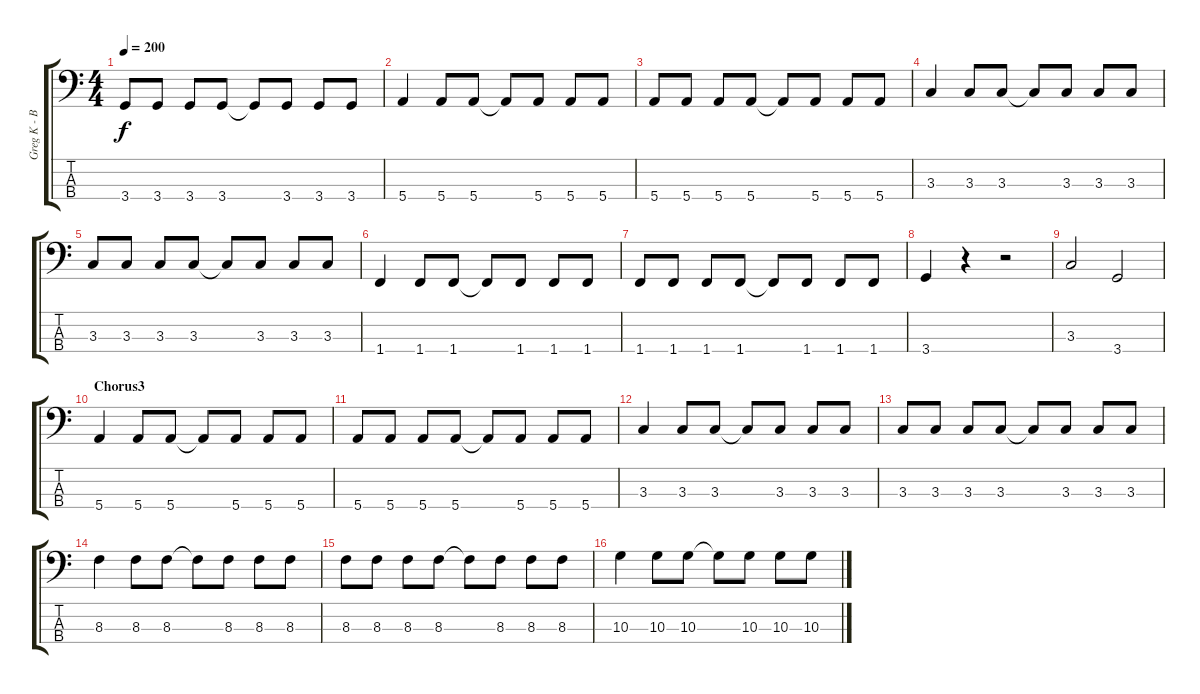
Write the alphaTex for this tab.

\track ("Greg K - Bass" "Greg K - B") {instrument electricbasspick}
\staff {score tabs}
\tuning (G2 D2 A1 E1) {hide}
\ts (4 4)
\tempo 200
\clef f4
\ks c
3.4.8{dy f} 3.4.8 3.4.8 3.4.8 3.4{t}.8 3.4.8 3.4.8 3.4.8 |
5.4.4 5.4.8 5.4.8 5.4{t}.8 5.4.8 5.4.8 5.4.8 |
5.4.8 5.4.8 5.4.8 5.4.8 5.4{t}.8 5.4.8 5.4.8 5.4.8 |
3.3.4 3.3.8 3.3.8 3.3{t}.8 3.3.8 3.3.8 3.3.8 |
3.3.8 3.3.8 3.3.8 3.3.8 3.3{t}.8 3.3.8 3.3.8 3.3.8 |
1.4.4 1.4.8 1.4.8 1.4{t}.8 1.4.8 1.4.8 1.4.8 |
1.4.8 1.4.8 1.4.8 1.4.8 1.4{t}.8 1.4.8 1.4.8 1.4.8 |
3.4.4 r.4 r.2 |
3.3.2 3.4.2 |
\section ("" "Chorus3")
5.4.4 5.4.8 5.4.8 5.4{t}.8 5.4.8 5.4.8 5.4.8 |
5.4.8 5.4.8 5.4.8 5.4.8 5.4{t}.8 5.4.8 5.4.8 5.4.8 |
3.3.4 3.3.8 3.3.8 3.3{t}.8 3.3.8 3.3.8 3.3.8 |
3.3.8 3.3.8 3.3.8 3.3.8 3.3{t}.8 3.3.8 3.3.8 3.3.8 |
8.3.4 8.3.8 8.3.8 8.3{t}.8 8.3.8 8.3.8 8.3.8 |
8.3.8 8.3.8 8.3.8 8.3.8 8.3{t}.8 8.3.8 8.3.8 8.3.8 |
10.3.4 10.3.8 10.3.8 10.3{t}.8 10.3.8 10.3.8 10.3.8
